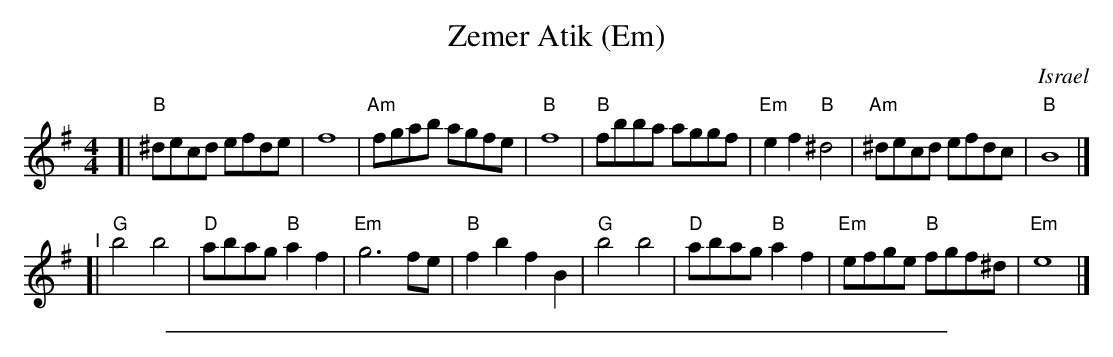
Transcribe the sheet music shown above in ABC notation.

X:1
T: Zemer Atik (Em)
O: Israel
M: 4/4
L: 1/8
K: Em
[| "B"^decd efde | f8 | "Am"fgab agfe | "B"f8 \
| "B"fbba aggf | "Em"e2f2 "B"^d4 | "Am"^decd efdc | "B"B8 |]
"^I"[| "G"b4 b4 | "D"abag "B"a2f2  | "Em"g6 fe | "B"f2b2 f2B2 \
| "G"b4 b4 | "D"abag "B"a2f2  | "Em"efge "B"fgf^d | "Em"e8 |]
